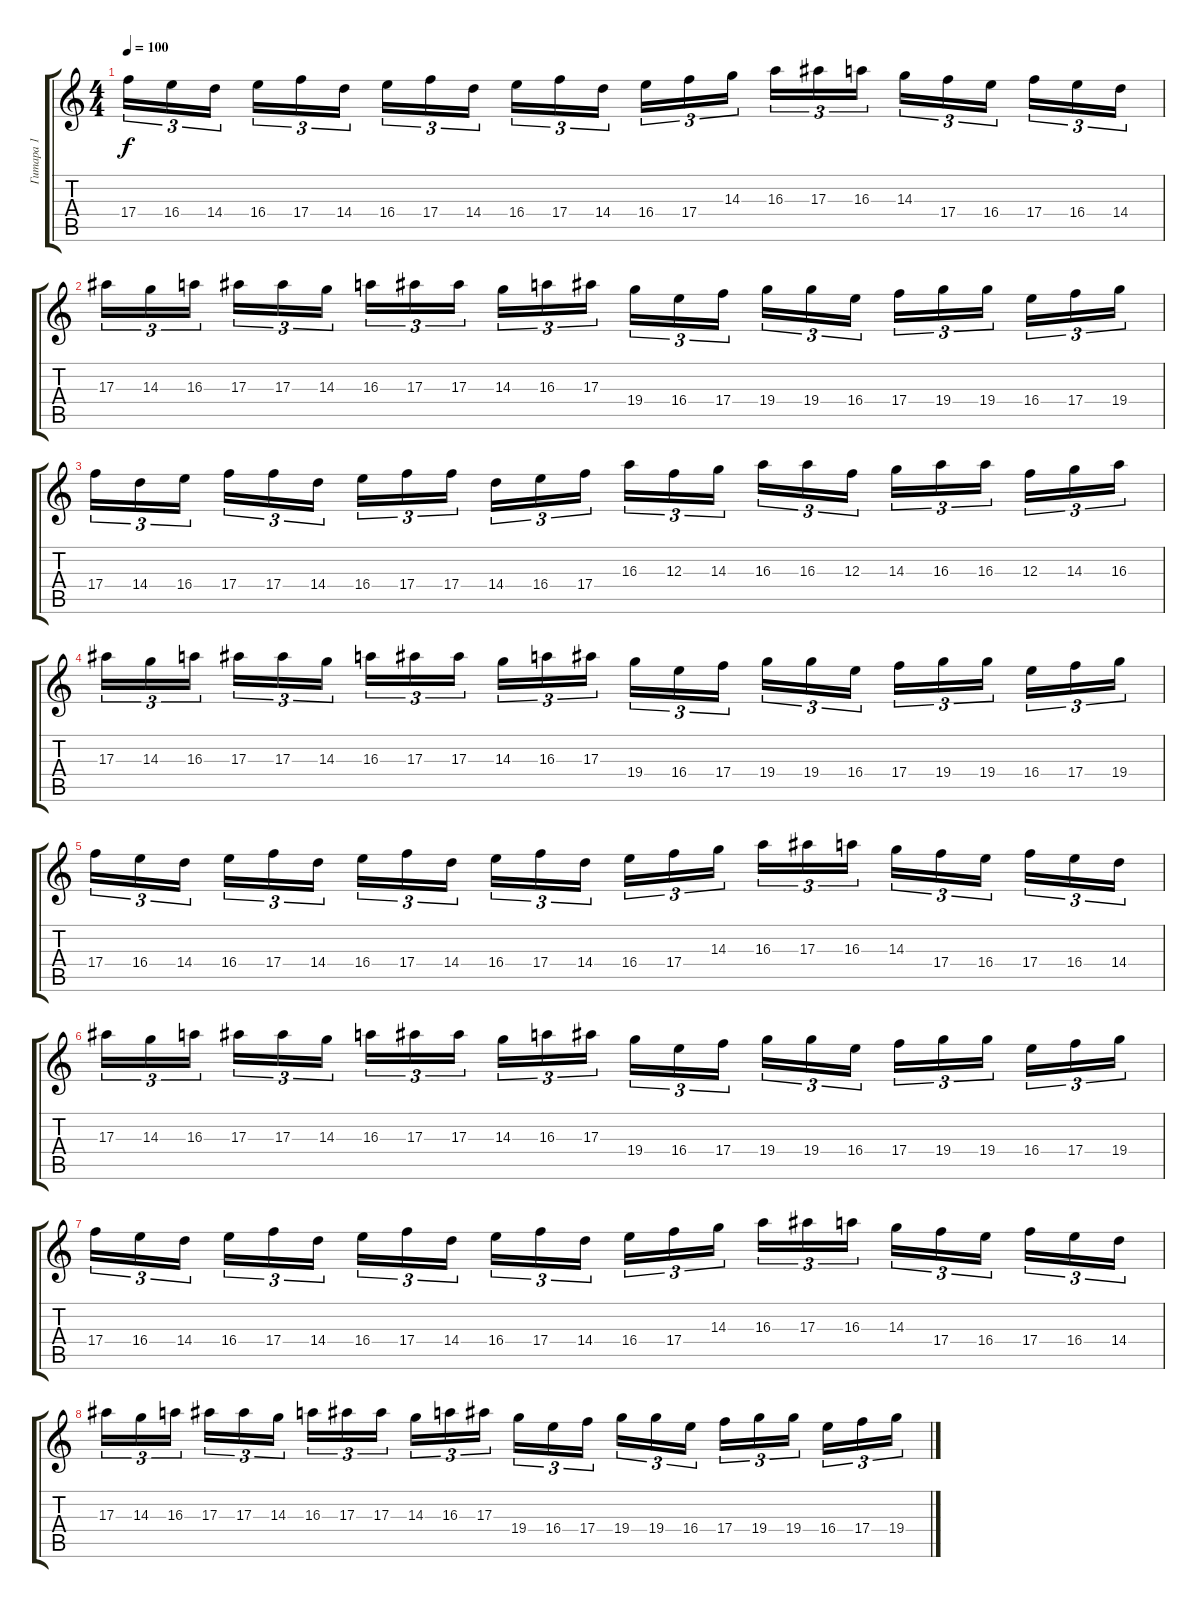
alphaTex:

\track ("Гитара 1" "Гитара 1") {instrument overdrivenguitar}
\staff {score tabs}
\tuning (D4 A3 F3 C3 G2 D2) {hide}
\ts (4 4)
\tempo 100
\clef g2
\ks c
17.4.16{tu (3 2) dy f} 16.4.16{tu (3 2)} 14.4.16{tu (3 2) beam splitsecondary} 16.4.16{tu (3 2)} 17.4.16{tu (3 2)} 14.4.16{tu (3 2)} 16.4.16{tu (3 2)} 17.4.16{tu (3 2)} 14.4.16{tu (3 2) beam splitsecondary} 16.4.16{tu (3 2)} 17.4.16{tu (3 2)} 14.4.16{tu (3 2)} 16.4.16{tu (3 2)} 17.4.16{tu (3 2)} 14.3.16{tu (3 2) beam splitsecondary} 16.3.16{tu (3 2)} 17.3.16{tu (3 2)} 16.3.16{tu (3 2)} 14.3.16{tu (3 2)} 17.4.16{tu (3 2)} 16.4.16{tu (3 2) beam splitsecondary} 17.4.16{tu (3 2)} 16.4.16{tu (3 2)} 14.4.16{tu (3 2)} |
17.3.16{tu (3 2)} 14.3.16{tu (3 2)} 16.3.16{tu (3 2) beam splitsecondary} 17.3.16{tu (3 2)} 17.3.16{tu (3 2)} 14.3.16{tu (3 2)} 16.3.16{tu (3 2)} 17.3.16{tu (3 2)} 17.3.16{tu (3 2) beam splitsecondary} 14.3.16{tu (3 2)} 16.3.16{tu (3 2)} 17.3.16{tu (3 2)} 19.4.16{tu (3 2)} 16.4.16{tu (3 2)} 17.4.16{tu (3 2) beam splitsecondary} 19.4.16{tu (3 2)} 19.4.16{tu (3 2)} 16.4.16{tu (3 2)} 17.4.16{tu (3 2)} 19.4.16{tu (3 2)} 19.4.16{tu (3 2) beam splitsecondary} 16.4.16{tu (3 2)} 17.4.16{tu (3 2)} 19.4.16{tu (3 2)} |
17.4.16{tu (3 2)} 14.4.16{tu (3 2)} 16.4.16{tu (3 2) beam splitsecondary} 17.4.16{tu (3 2)} 17.4.16{tu (3 2)} 14.4.16{tu (3 2)} 16.4.16{tu (3 2)} 17.4.16{tu (3 2)} 17.4.16{tu (3 2) beam splitsecondary} 14.4.16{tu (3 2)} 16.4.16{tu (3 2)} 17.4.16{tu (3 2)} 16.3.16{tu (3 2)} 12.3.16{tu (3 2)} 14.3.16{tu (3 2) beam splitsecondary} 16.3.16{tu (3 2)} 16.3.16{tu (3 2)} 12.3.16{tu (3 2)} 14.3.16{tu (3 2)} 16.3.16{tu (3 2)} 16.3.16{tu (3 2) beam splitsecondary} 12.3.16{tu (3 2)} 14.3.16{tu (3 2)} 16.3.16{tu (3 2)} |
17.3.16{tu (3 2)} 14.3.16{tu (3 2)} 16.3.16{tu (3 2) beam splitsecondary} 17.3.16{tu (3 2)} 17.3.16{tu (3 2)} 14.3.16{tu (3 2)} 16.3.16{tu (3 2)} 17.3.16{tu (3 2)} 17.3.16{tu (3 2) beam splitsecondary} 14.3.16{tu (3 2)} 16.3.16{tu (3 2)} 17.3.16{tu (3 2)} 19.4.16{tu (3 2)} 16.4.16{tu (3 2)} 17.4.16{tu (3 2) beam splitsecondary} 19.4.16{tu (3 2)} 19.4.16{tu (3 2)} 16.4.16{tu (3 2)} 17.4.16{tu (3 2)} 19.4.16{tu (3 2)} 19.4.16{tu (3 2) beam splitsecondary} 16.4.16{tu (3 2)} 17.4.16{tu (3 2)} 19.4.16{tu (3 2)} |
17.4.16{tu (3 2)} 16.4.16{tu (3 2)} 14.4.16{tu (3 2) beam splitsecondary} 16.4.16{tu (3 2)} 17.4.16{tu (3 2)} 14.4.16{tu (3 2)} 16.4.16{tu (3 2)} 17.4.16{tu (3 2)} 14.4.16{tu (3 2) beam splitsecondary} 16.4.16{tu (3 2)} 17.4.16{tu (3 2)} 14.4.16{tu (3 2)} 16.4.16{tu (3 2)} 17.4.16{tu (3 2)} 14.3.16{tu (3 2) beam splitsecondary} 16.3.16{tu (3 2)} 17.3.16{tu (3 2)} 16.3.16{tu (3 2)} 14.3.16{tu (3 2)} 17.4.16{tu (3 2)} 16.4.16{tu (3 2) beam splitsecondary} 17.4.16{tu (3 2)} 16.4.16{tu (3 2)} 14.4.16{tu (3 2)} |
17.3.16{tu (3 2)} 14.3.16{tu (3 2)} 16.3.16{tu (3 2) beam splitsecondary} 17.3.16{tu (3 2)} 17.3.16{tu (3 2)} 14.3.16{tu (3 2)} 16.3.16{tu (3 2)} 17.3.16{tu (3 2)} 17.3.16{tu (3 2) beam splitsecondary} 14.3.16{tu (3 2)} 16.3.16{tu (3 2)} 17.3.16{tu (3 2)} 19.4.16{tu (3 2)} 16.4.16{tu (3 2)} 17.4.16{tu (3 2) beam splitsecondary} 19.4.16{tu (3 2)} 19.4.16{tu (3 2)} 16.4.16{tu (3 2)} 17.4.16{tu (3 2)} 19.4.16{tu (3 2)} 19.4.16{tu (3 2) beam splitsecondary} 16.4.16{tu (3 2)} 17.4.16{tu (3 2)} 19.4.16{tu (3 2)} |
17.4.16{tu (3 2)} 16.4.16{tu (3 2)} 14.4.16{tu (3 2) beam splitsecondary} 16.4.16{tu (3 2)} 17.4.16{tu (3 2)} 14.4.16{tu (3 2)} 16.4.16{tu (3 2)} 17.4.16{tu (3 2)} 14.4.16{tu (3 2) beam splitsecondary} 16.4.16{tu (3 2)} 17.4.16{tu (3 2)} 14.4.16{tu (3 2)} 16.4.16{tu (3 2)} 17.4.16{tu (3 2)} 14.3.16{tu (3 2) beam splitsecondary} 16.3.16{tu (3 2)} 17.3.16{tu (3 2)} 16.3.16{tu (3 2)} 14.3.16{tu (3 2)} 17.4.16{tu (3 2)} 16.4.16{tu (3 2) beam splitsecondary} 17.4.16{tu (3 2)} 16.4.16{tu (3 2)} 14.4.16{tu (3 2)} |
17.3.16{tu (3 2)} 14.3.16{tu (3 2)} 16.3.16{tu (3 2) beam splitsecondary} 17.3.16{tu (3 2)} 17.3.16{tu (3 2)} 14.3.16{tu (3 2)} 16.3.16{tu (3 2)} 17.3.16{tu (3 2)} 17.3.16{tu (3 2) beam splitsecondary} 14.3.16{tu (3 2)} 16.3.16{tu (3 2)} 17.3.16{tu (3 2)} 19.4.16{tu (3 2)} 16.4.16{tu (3 2)} 17.4.16{tu (3 2) beam splitsecondary} 19.4.16{tu (3 2)} 19.4.16{tu (3 2)} 16.4.16{tu (3 2)} 17.4.16{tu (3 2)} 19.4.16{tu (3 2)} 19.4.16{tu (3 2) beam splitsecondary} 16.4.16{tu (3 2)} 17.4.16{tu (3 2)} 19.4.16{tu (3 2)}
